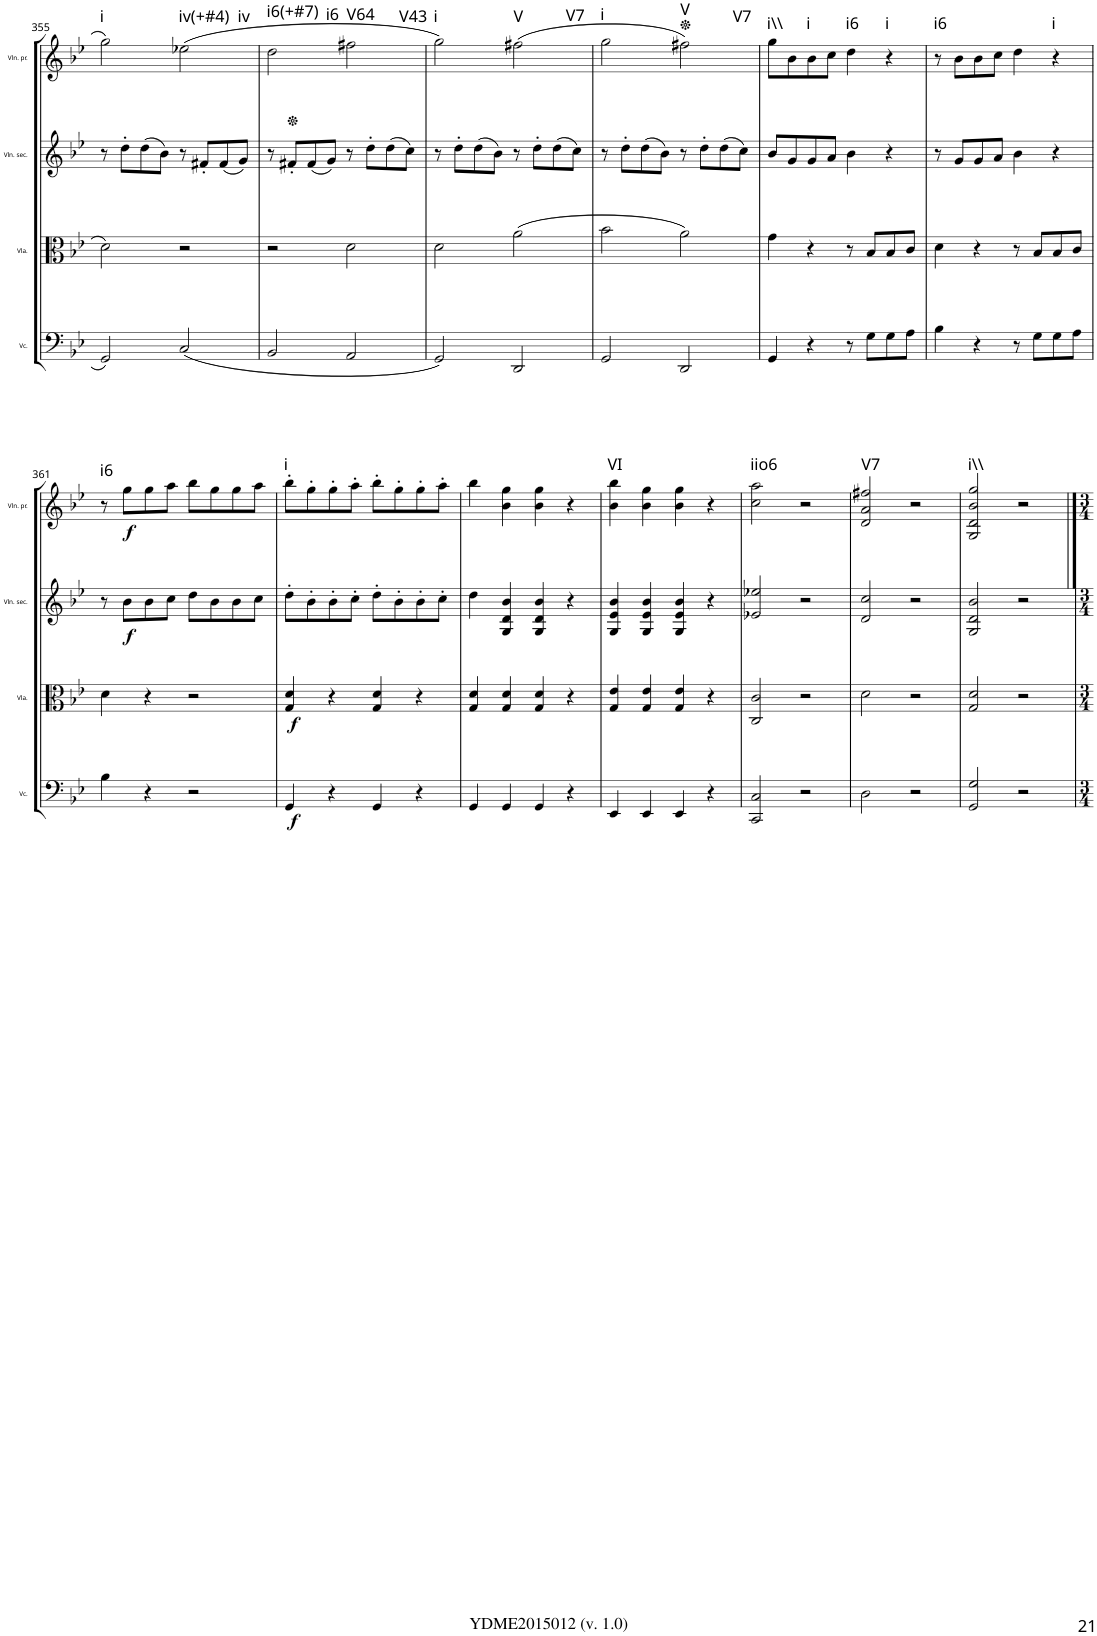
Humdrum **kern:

**kern	**dynam	**kern	**dynam	**kern	**dynam	**kern	**dynam	**harte
*part4	*part4	*part3	*part3	*part2	*part2	*part1	*part1	*part1
*staff4	*staff4	*staff3	*staff3	*staff2	*staff2	*staff1	*staff1	*
*I"Violoncelle	*	*I"Viola	*	*I"Violino secondo	*	*I"Violino primo	*	*
*I'Vc.	*	*I'Vla.	*	*I'Vln. sec.	*	*I'Vln. pr.	*	*
!!LO:PB:g=z
*clefF4	*	*clefC3	*	*clefG2	*	*clefG2	*	*
*k[b-e-]	*	*k[b-e-]	*	*k[b-e-]	*	*k[b-e-]	*	*
*B-:	*	*B-:	*	*B-:	*	*B-:	*	*
*M2/2	*	*M2/2	*	*M2/2	*	*M2/2	*	*
*met(c|)	*	*met(c|)	*	*met(c|)	*	*met(c|)	*	*
=355	=355	=355	=355	=355	=355	=355	=355	=355
!	!	!	!	!	!	!	!	!LO:H:kt=i
2GG/	.	2d\	.	8r	.	2gg\	.	N
.	.	.	.	8dd'\L	.	.	.	.
.	.	.	.	(8dd\	.	.	.	.
.	.	.	.	8b-\J)	.	.	.	.
!	!	!	!	!	!	!	!	!LO:H:n=1:kt=iv(+#4)
!	!	!	!	!	!	!	!	!LO:H:n=2:kt=iv
(2C/	.	2r	.	8r	.	(2ee-X\	.	N N
.	.	.	.	8f#X'/L	.	.	.	.
.	.	.	.	(8f#/	.	.	.	.
.	.	.	.	8g/J)	.	.	.	.
=356	=356	=356	=356	=356	=356	=356	=356	=356
!	!	!	!	!	!	!	!	!LO:H:n=1:kt=i6(+#7)
!	!	!	!	!	!	!	!	!LO:H:n=2:kt=i6
2BB-/	.	2r	.	8r	.	2dd\	.	N N
.	.	.	.	8f#X'/L	.	.	.	.
.	.	.	.	(8f#/	.	.	.	.
.	.	.	.	8g/J)	.	.	.	.
!	!	!	!	!	!	!	!	!LO:H:n=1:kt=V64
!	!	!	!	!	!	!	!	!LO:H:n=2:kt=V43
2AA/	.	2d\	.	8r	.	2ff#X\	.	N N
.	.	.	.	8dd'\L	.	.	.	.
.	.	.	.	(8dd\	.	.	.	.
.	.	.	.	8cc\J)	.	.	.	.
=357	=357	=357	=357	=357	=357	=357	=357	=357
!	!	!	!	!	!	!	!	!LO:H:kt=i
2GG/)	.	2d\	.	8r	.	2gg\)	.	N
.	.	.	.	8dd'\L	.	.	.	.
.	.	.	.	(8dd\	.	.	.	.
.	.	.	.	8b-\J)	.	.	.	.
!	!	!	!	!	!	!	!	!LO:H:n=1:kt=V
!	!	!	!	!	!	!	!	!LO:H:n=2:kt=V7
2DD/	.	(2a\	.	8r	.	(2ff#X\	.	N N
.	.	.	.	8dd'\L	.	.	.	.
.	.	.	.	(8dd\	.	.	.	.
.	.	.	.	8cc\J)	.	.	.	.
=358	=358	=358	=358	=358	=358	=358	=358	=358
!	!	!	!	!	!	!	!	!LO:H:kt=i
2GG/	.	2b-\	.	8r	.	2gg\	.	N
.	.	.	.	8dd'\L	.	.	.	.
.	.	.	.	(8dd\	.	.	.	.
.	.	.	.	8b-\J)	.	.	.	.
!	!	!	!	!	!	!	!	!LO:H:n=1:kt=V
!	!	!	!	!	!	!	!	!LO:H:n=2:kt=V7
2DD/	.	2a\)	.	8r	.	2ff#X\)	.	N N
.	.	.	.	8dd'\L	.	.	.	.
.	.	.	.	(8dd\	.	.	.	.
.	.	.	.	8cc\J)	.	.	.	.
=359	=359	=359	=359	=359	=359	=359	=359	=359
!	!	!	!	!	!	!	!	!LO:H:kt=i\\
4GG/	.	4g\	.	8b-/L	.	8gg\L	.	N
.	.	.	.	8g/	.	8b-\	.	.
!	!	!	!	!	!	!	!	!LO:H:kt=i
4r	.	4r	.	8g/	.	8b-\	.	N
.	.	.	.	8a/J	.	8cc\J	.	.
!	!	!	!	!	!	!	!	!LO:H:kt=i6
8r	.	8r	.	4b-\	.	4dd\	.	N
8G\L	.	8B-/L	.	.	.	.	.	.
!	!	!	!	!	!	!	!	!LO:H:kt=i
8G\	.	8B-/	.	4r	.	4r	.	N
8A\J	.	8c/J	.	.	.	.	.	.
=360	=360	=360	=360	=360	=360	=360	=360	=360
!	!	!	!	!	!	!	!	!LO:H:kt=i6
4B-\	.	4d\	.	8r	.	8r	.	N
.	.	.	.	8g/L	.	8b-\L	.	.
4r	.	4r	.	8g/	.	8b-\	.	.
.	.	.	.	8a/J	.	8cc\J	.	.
8r	.	8r	.	4b-\	.	4dd\	.	.
8G\L	.	8B-/L	.	.	.	.	.	.
!	!	!	!	!	!	!	!	!LO:H:kt=i
8G\	.	8B-/	.	4r	.	4r	.	N
8A\J	.	8c/J	.	.	.	.	.	.
!!LO:LB:g=z
=361	=361	=361	=361	=361	=361	=361	=361	=361
!	!	!	!	!	!	!	!	!LO:H:kt=i6
4B-\	.	4d\	.	8r	.	8r	.	N
!	!	!	!	!	!LO:DY:b	!	!LO:DY:b	!
.	.	.	.	8b-\L	f	8gg\L	f	.
4r	.	4r	.	8b-\	.	8gg\	.	.
.	.	.	.	8cc\J	.	8aa\J	.	.
2r	.	2r	.	8dd\L	.	8bb-\L	.	.
.	.	.	.	8b-\	.	8gg\	.	.
.	.	.	.	8b-\	.	8gg\	.	.
.	.	.	.	8cc\J	.	8aa\J	.	.
=362	=362	=362	=362	=362	=362	=362	=362	=362
!	!LO:DY:b	!	!LO:DY:b	!	!	!	!	!LO:H:kt=i
4GG/	f	4G/ 4d/	f	8dd'\L	.	8bb-'\L	.	N
.	.	.	.	8b-'\	.	8gg'\	.	.
4r	.	4r	.	8b-'\	.	8gg'\	.	.
.	.	.	.	8cc'\J	.	8aa'\J	.	.
4GG/	.	4G/ 4d/	.	8dd'\L	.	8bb-'\L	.	.
.	.	.	.	8b-'\	.	8gg'\	.	.
4r	.	4r	.	8b-'\	.	8gg'\	.	.
.	.	.	.	8cc'\J	.	8aa'\J	.	.
=363	=363	=363	=363	=363	=363	=363	=363	=363
4GG/	.	4G/ 4d/	.	4dd\	.	4bb-\	.	.
4GG/	.	4G/ 4d/	.	4G/ 4d/ 4b-/	.	4b-\ 4gg\	.	.
4GG/	.	4G/ 4d/	.	4G/ 4d/ 4b-/	.	4b-\ 4gg\	.	.
4r	.	4r	.	4r	.	4r	.	.
=364	=364	=364	=364	=364	=364	=364	=364	=364
!	!	!	!	!	!	!	!	!LO:H:kt=VI
4EE-/	.	4G/ 4e-/	.	4G/ 4e-/ 4b-/	.	4b-\ 4bb-\	.	N
4EE-/	.	4G/ 4e-/	.	4G/ 4e-/ 4b-/	.	4b-\ 4gg\	.	.
4EE-/	.	4G/ 4e-/	.	4G/ 4e-/ 4b-/	.	4b-\ 4gg\	.	.
4r	.	4r	.	4r	.	4r	.	.
=365	=365	=365	=365	=365	=365	=365	=365	=365
!	!	!	!	!	!	!	!	!LO:H:kt=iio6
2CC/ 2C/	.	2C/ 2c/	.	2e-X/ 2ee-X/	.	2cc\ 2aa\	.	N
2r	.	2r	.	2r	.	2r	.	.
=366	=366	=366	=366	=366	=366	=366	=366	=366
!	!	!	!	!	!	!	!	!LO:H:kt=V7
2D\	.	2d\	.	2d/ 2cc/	.	2d/ 2a/ 2ff#X/	.	N
2r	.	2r	.	2r	.	2r	.	.
=367	=367	=367	=367	=367	=367	=367	=367	=367
!	!	!	!	!	!	!	!	!LO:H:kt=i\\
2GG/ 2G/	.	2G/ 2d/	.	2G/ 2d/ 2b-/	.	2G/ 2d/ 2b-/ 2gg/	.	N
2r	.	2r	.	2r	.	2r	.	.
==	==	==	==	==	==	==	==	==
*-	*-	*-	*-	*-	*-	*-	*-	*-
